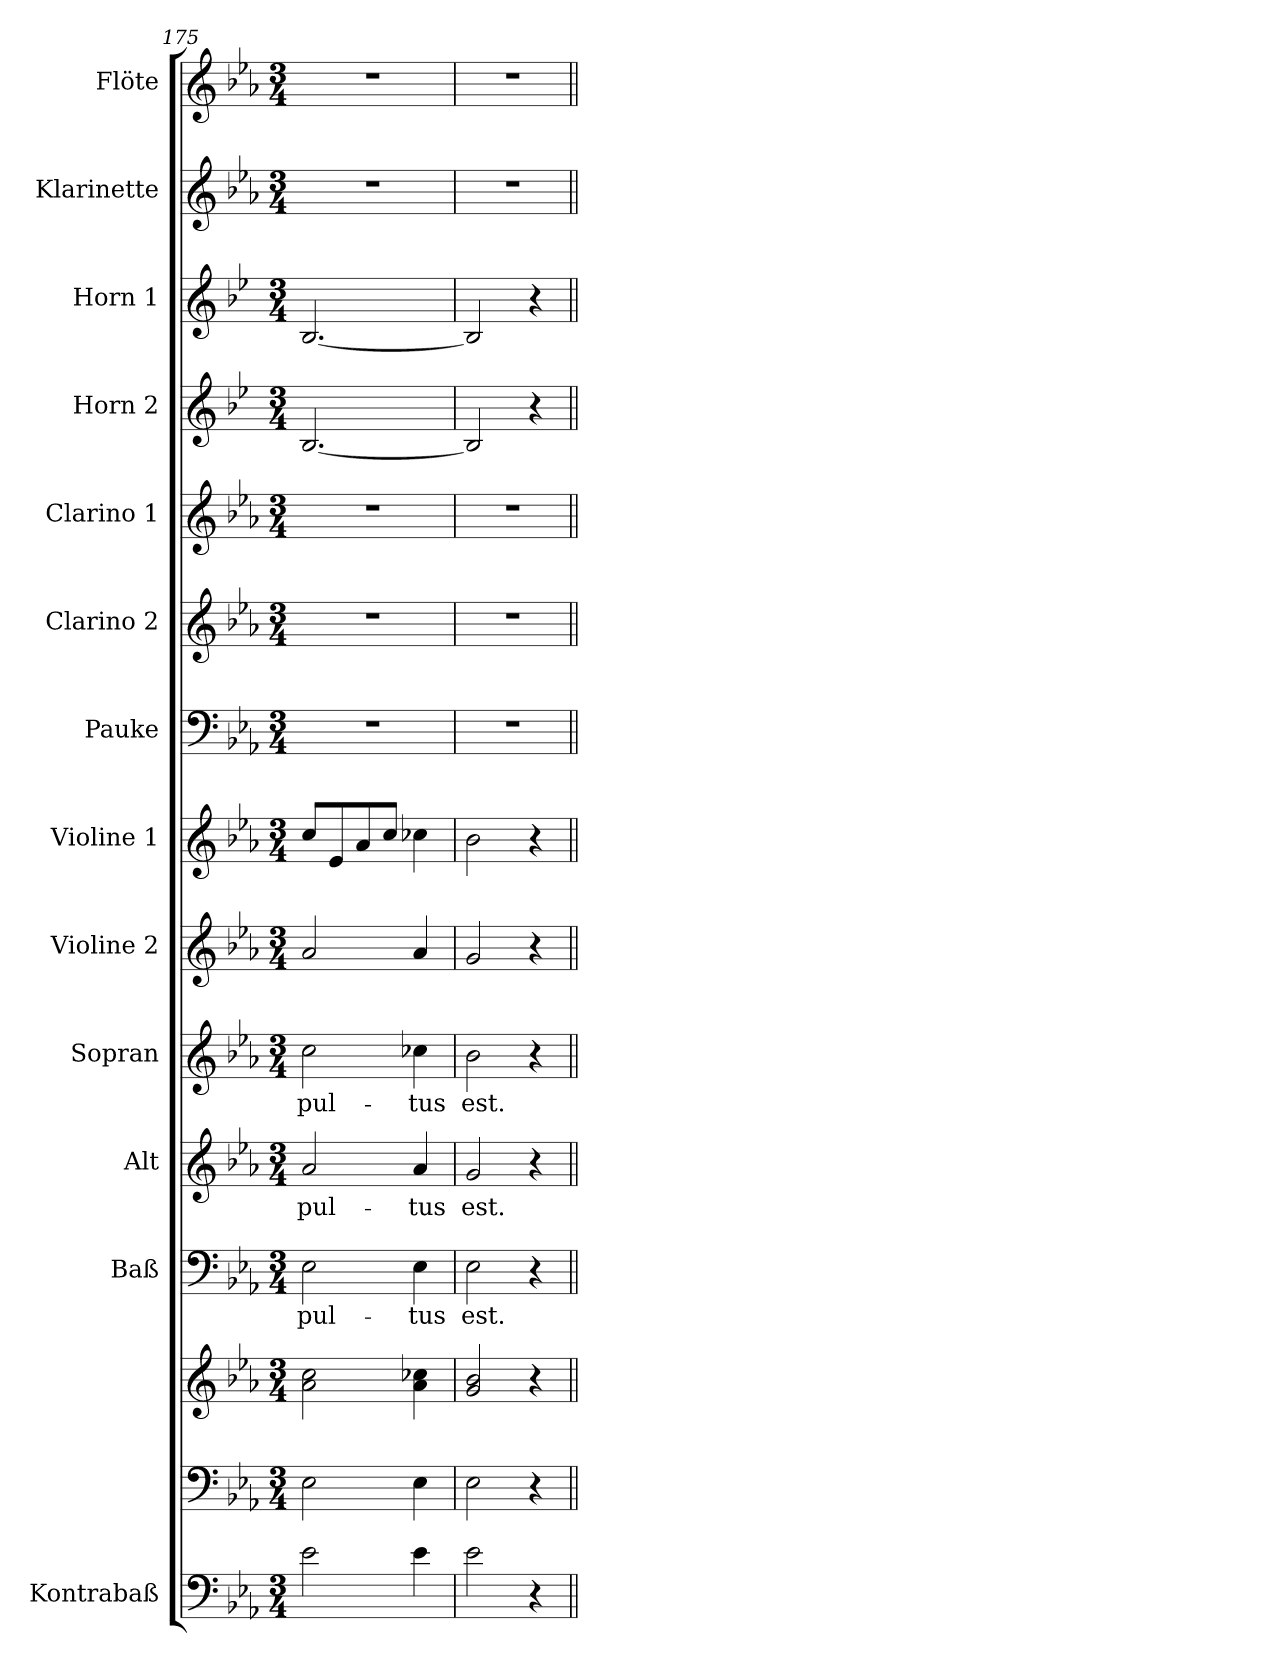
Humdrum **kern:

**kern	**kern	**kern	**kern	**text	**kern	**text	**kern	**text	**kern	**kern	**kern	**kern	**kern	**kern	**kern	**kern	**kern
*part14	*part13	*part13	*part12	*part12	*part11	*part11	*part10	*part10	*part9	*part8	*part7	*part6	*part5	*part4	*part3	*part2	*part1
*staff15	*staff14	*staff13	*staff12	*staff12	*staff11	*staff11	*staff10	*staff10	*staff9	*staff8	*staff7	*staff6	*staff5	*staff4	*staff3	*staff2	*staff1
*I"Kontrabaß	*	*	*I"Baß	*	*I"Alt	*	*I"Sopran	*	*I"Violine 2	*I"Violine 1	*I"Pauke	*I"Clarino 2	*I"Clarino 1	*I"Horn 2	*I"Horn 1	*I"Klarinette	*I"Flöte
*I'Kb	*	*	*I'Baß	*	*I'Alt	*	*I'Sop	*	*I'Vln. 2	*I'Vln. 1	*I'Pk.	*	*	*I'Hrn. 2	*I'Hrn. 1	*	*I'Fl.
!!LO:PB:g=z
*clefF4	*clefF4	*clefG2	*clefF4	*	*clefG2	*	*clefG2	*	*clefG2	*clefG2	*clefF4	*clefG2	*clefG2	*clefG2	*clefG2	*clefG2	*clefG2
*ITrd7c12	*	*	*	*	*	*	*	*	*	*	*	*ITrd7c12	*ITrd7c12	*ITrd4c7	*ITrd4c7	*	*
*k[b-e-a-]	*k[b-e-a-]	*k[b-e-a-]	*k[b-e-a-]	*	*k[b-e-a-]	*	*k[b-e-a-]	*	*k[b-e-a-]	*k[b-e-a-]	*k[b-e-a-]	*k[b-e-a-]	*k[b-e-a-]	*k[b-e-a-]	*k[b-e-a-]	*k[b-e-a-]	*k[b-e-a-]
*E-:	*E-:	*E-:	*E-:	*	*E-:	*	*E-:	*	*E-:	*E-:	*E-:	*E-:	*E-:	*E-:	*E-:	*E-:	*E-:
*M3/4	*M3/4	*M3/4	*M3/4	*	*M3/4	*	*M3/4	*	*M3/4	*M3/4	*M3/4	*M3/4	*M3/4	*M3/4	*M3/4	*M3/4	*M3/4
=175	=175	=175	=175	=175	=175	=175	=175	=175	=175	=175	=175	=175	=175	=175	=175	=175	=175
!	!	!	!	!LO:LY:b	!	!LO:LY:b	!	!LO:LY:b	!	!	!	!	!	!	!	!	!
2E-\	2E-\	2a-\ 2cc\	2E-\	-pul-	2a-/	-pul-	2cc\	-pul-	2a-/	8cc/L	2.r	2.r	2.r	[2.E-/	[2.E-/	2.r	2.r
.	.	.	.	.	.	.	.	.	.	8e-/	.	.	.	.	.	.	.
.	.	.	.	.	.	.	.	.	.	8a-/	.	.	.	.	.	.	.
.	.	.	.	.	.	.	.	.	.	8cc/J	.	.	.	.	.	.	.
!	!	!	!	!LO:LY:b	!	!LO:LY:b	!	!LO:LY:b	!	!	!	!	!	!	!	!	!
4E-\	4E-\	4a-\ 4cc-X\	4E-\	-tus	4a-/	-tus	4cc-X\	-tus	4a-/	4cc-X\	.	.	.	.	.	.	.
=176	=176	=176	=176	=176	=176	=176	=176	=176	=176	=176	=176	=176	=176	=176	=176	=176	=176
!	!	!	!	!LO:LY:b	!	!LO:LY:b	!	!LO:LY:b	!	!	!	!	!	!	!	!	!
2E-\	2E-\	2g/ 2b-/	2E-\	est.	2g/	est.	2b-\	est.	2g/	2b-\	2.r	2.r	2.r	2E-/]	2E-/]	2.r	2.r
4r	4r	4r	4r	.	4r	.	4r	.	4r	4r	.	.	.	4r	4r	.	.
=||	=||	=||	=||	=||	=||	=||	=||	=||	=||	=||	=||	=||	=||	=||	=||	=||	=||
*-	*-	*-	*-	*-	*-	*-	*-	*-	*-	*-	*-	*-	*-	*-	*-	*-	*-
